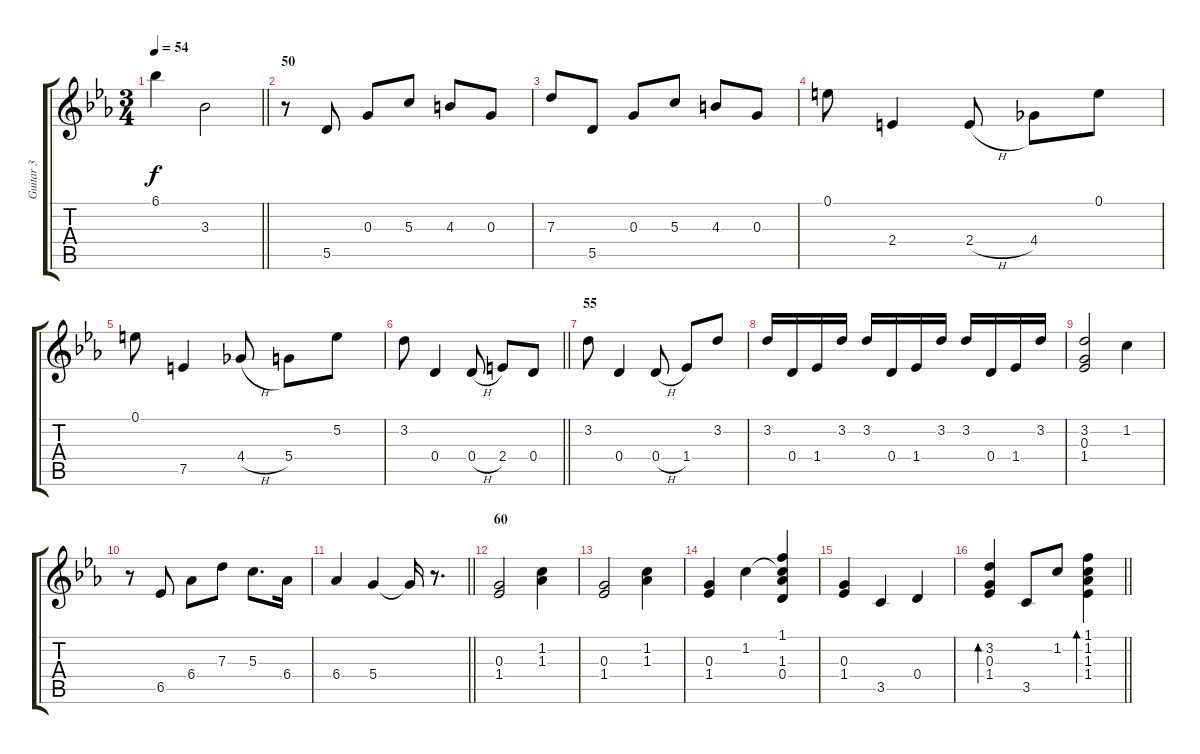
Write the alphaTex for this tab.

\track ("Guitar 3" "Guitar 3") {instrument acousticguitarnylon}
\staff {score tabs}
\tuning (E4 B3 G3 D3 A2 E2) {hide}
\ts (3 4)
\tempo 54
\clef g2
\barLineRight lightlight
\ks eb
6.1.4{dy f} 3.3.2 |
\section ("" "50")
r.8 5.5.8 0.3.8 5.3.8 4.3.8 0.3.8 |
7.3.8 5.5.8 0.3.8 5.3.8 4.3.8 0.3.8 |
0.1.8 2.4.4 2.4{h}.8 4.4.8 0.1.8 |
0.1.8 7.5.4 4.4{h}.8 5.4.8 5.2.8 |
\barLineRight lightlight
3.2.8 0.4.4 0.4{h}.8 2.4.8 0.4.8 |
\section ("" "55")
3.2.8 0.4.4 0.4{h}.8 1.4.8 3.2.8 |
3.2.16 0.4.16 1.4.16 3.2.16 3.2.16 0.4.16 1.4.16 3.2.16 3.2.16 0.4.16 1.4.16 3.2.16 |
(3.2 0.3 1.4).2 1.2.4 |
r.8 6.5.8 6.4.8 7.3.8 5.3.8{d} 6.4.16 |
\barLineRight lightlight
6.4.4 5.4.4 5.4{t}.16 r.8{d} |
\section ("" "60")
(0.3 1.4).2 (1.2 1.3).4 |
(0.3 1.4).2 (1.2 1.3).4 |
(0.3 1.4).4 1.2.4 (1.1 1.2{t} 1.3 0.4).4 |
(0.3 1.4).4 3.5.4 0.4.4 |
\barLineRight lightlight
(3.2 0.3 1.4).4{bd 240} 3.5.8 1.2.8 (1.1 1.2 1.3 1.4).4{bd 480}
